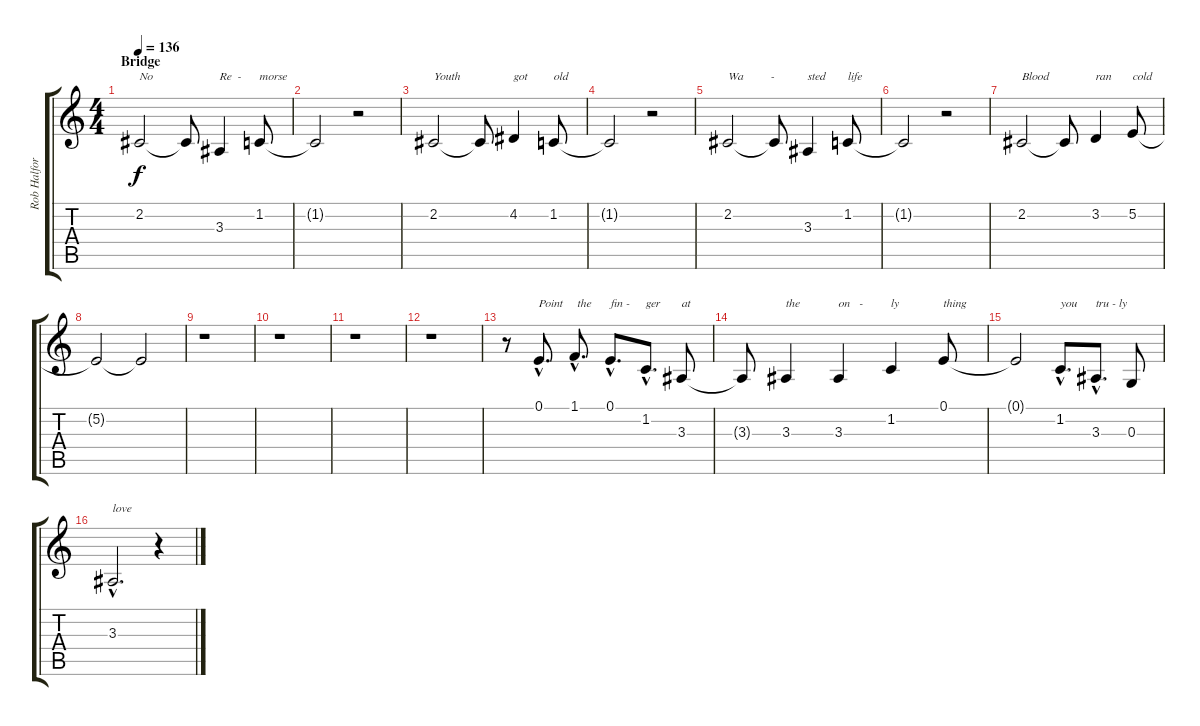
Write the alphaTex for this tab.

\track ("Rob Halford" "Rob Halfor") {instrument sopranosax}
\staff {score tabs}
\tuning (E4 B3 G3 D3 A2 E2) {hide}
\ts (4 4)
\section ("" "Bridge")
\tempo 136
\clef g2
\ks c
2.2.2{txt "No" dy f} 2.2{t}.8 3.3.4{txt "Re  -"} 1.2.8{txt "morse"} |
1.2{t}.2 r.2 |
2.2.2{txt "Youth"} 2.2{t}.8 4.2.4{txt "got"} 1.2.8{txt "old"} |
1.2{t}.2 r.2 |
2.2.2{txt "Wa         -"} 2.2{t}.8 3.3.4{txt "sted"} 1.2.8{txt "life"} |
1.2{t}.2 r.2 |
2.2.2{txt "Blood"} 2.2{t}.8 3.2.4{txt "ran"} 5.2.8{txt "cold"} |
5.2{t}.2 5.2{t}.2 |
r.1 |
r.1 |
r.1 |
r.1 |
r.8 0.1{hac}.8{d txt "Point"} 1.1{hac}.8{d txt " the "} 0.1{hac}.8{d txt "fin -"} 1.2{hac}.8{d txt "ger"} 3.3.8{txt "at"} |
3.3{t}.8 3.3.4{txt "the"} 3.3.4{txt "on   -"} 1.2.4{txt "ly"} 0.1.8{txt "thing"} |
0.1{t}.2 1.2{hac}.8{d txt "you"} 3.3{hac}.8{d txt "tru - ly"} 0.3.8 |
3.3{hac}.2{d txt "love"} r.4
